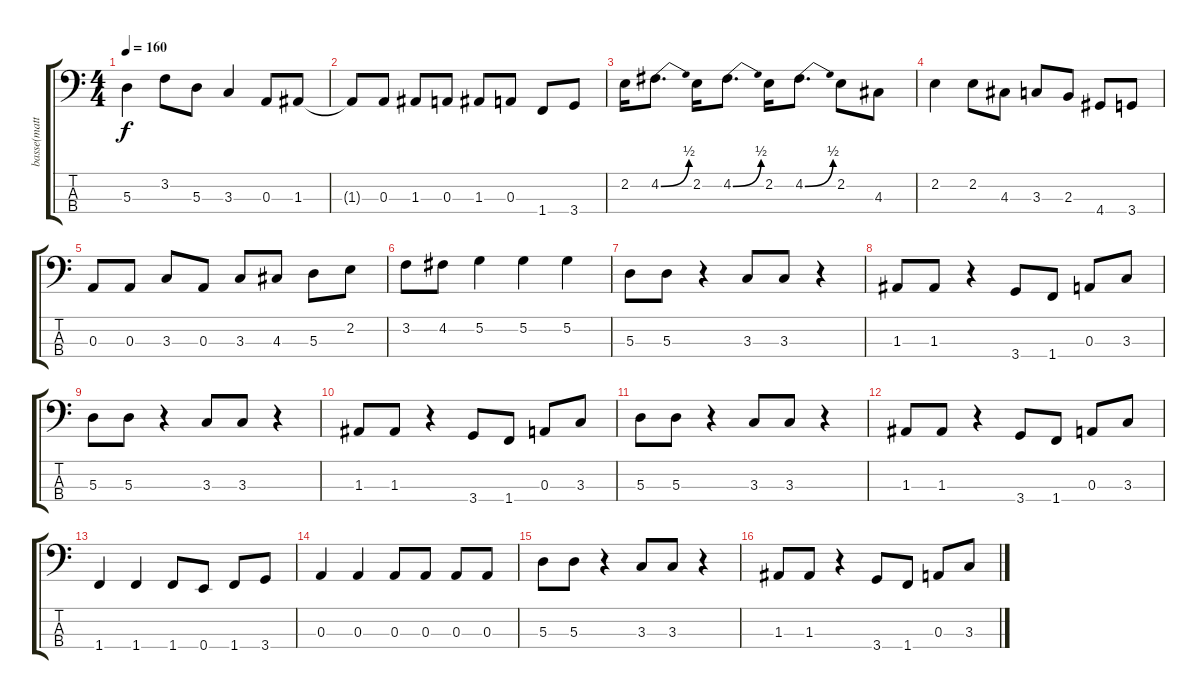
\track ("basse(matt)" "basse(matt") {instrument electricbasspick}
\staff {score tabs}
\tuning (G2 D2 A1 E1) {hide}
\ts (4 4)
\tempo 160
\clef f4
\ks c
5.3.4{dy f} 3.2.8 5.3.8 3.3.4 0.3.8 1.3.8 |
1.3{t}.8 0.3.8 1.3.8 0.3.8 1.3.8 0.3.8 1.4.8 3.4.8 |
2.2.16 4.2{be (bend 0 0 60 2)}.8{d} 2.2.16 4.2{be (bend 0 0 60 2)}.8{d} 2.2.16 4.2{be (bend 0 0 60 2)}.8{d} 2.2.8 4.3.8 |
2.2.4 2.2.8 4.3.8 3.3.8 2.3.8 4.4.8 3.4.8 |
0.3.8 0.3.8 3.3.8 0.3.8 3.3.8 4.3.8 5.3.8 2.2.8 |
3.2.8 4.2.8 5.2.4 5.2.4 5.2.4 |
5.3.8 5.3.8 r.4 3.3.8 3.3.8 r.4 |
1.3.8 1.3.8 r.4 3.4.8 1.4.8 0.3.8 3.3.8 |
5.3.8 5.3.8 r.4 3.3.8 3.3.8 r.4 |
1.3.8 1.3.8 r.4 3.4.8 1.4.8 0.3.8 3.3.8 |
5.3.8 5.3.8 r.4 3.3.8 3.3.8 r.4 |
1.3.8 1.3.8 r.4 3.4.8 1.4.8 0.3.8 3.3.8 |
1.4.4 1.4.4 1.4.8 0.4.8 1.4.8 3.4.8 |
0.3.4 0.3.4 0.3.8 0.3.8 0.3.8 0.3.8 |
5.3.8 5.3.8 r.4 3.3.8 3.3.8 r.4 |
1.3.8 1.3.8 r.4 3.4.8 1.4.8 0.3.8 3.3.8
